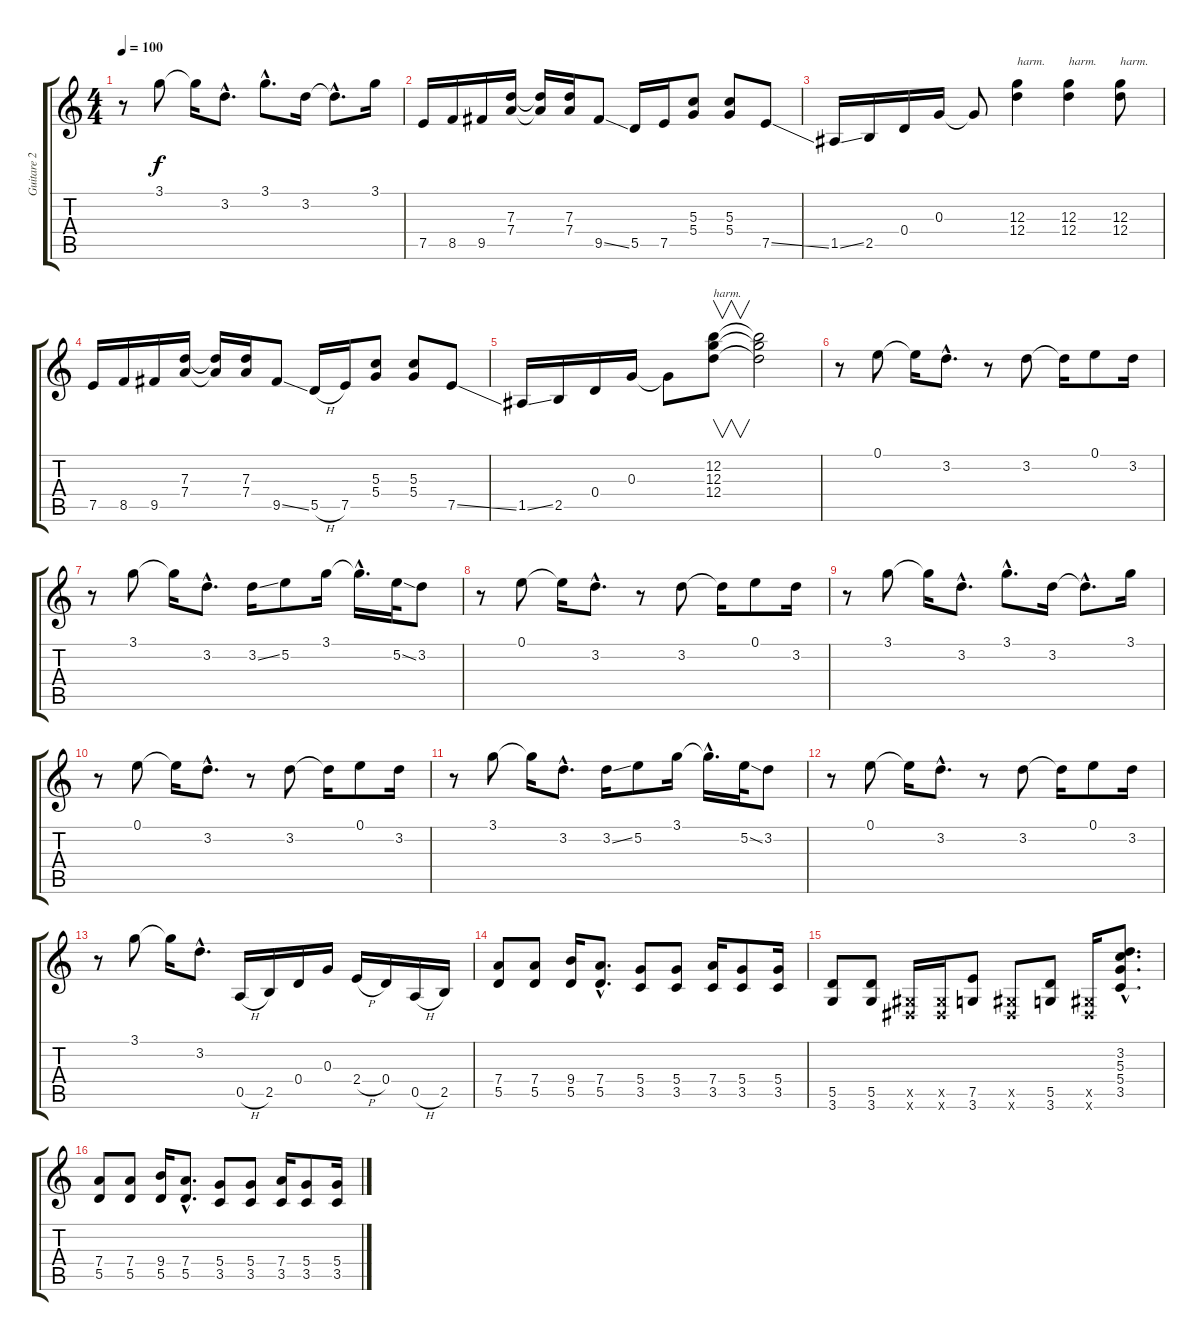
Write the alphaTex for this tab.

\track ("Guitare 2" "Guitare 2") {instrument overdrivenguitar}
\staff {score tabs}
\tuning (E4 B3 G3 D3 A2 E2) {hide}
\ts (4 4)
\tempo 100
\clef g2
\ks c
r.8{dy f} 3.1.8 3.1{t}.16 3.2{hac}.8{d} 3.1{hac}.8{d} 3.2.16 3.2{hac t}.8{d} 3.1.16 |
7.5.16 8.5.16 9.5.16 (7.3 7.4).16 (7.3{t} 7.4{t}).16 (7.3 7.4).16 9.5{ss}.8 5.5.16 7.5.16 (5.3 5.4).8 (5.3 5.4).8 7.5{ss}.8 |
1.5{ss}.16 2.5.16 0.4.16 0.3.16 0.3{t}.8 (12.3 12.4).4{txt "harm."} (12.3 12.4).4{txt "harm."} (12.3 12.4).8{txt "harm."} |
7.5.16 8.5.16 9.5.16 (7.3 7.4).16 (7.3{t} 7.4{t}).16 (7.3 7.4).16 9.5{ss}.8 5.5{h}.16 7.5.16 (5.3 5.4).8 (5.3 5.4).8 7.5{ss}.8 |
1.5{ss}.16 2.5.16 0.4.16 0.3.16 0.3{t}.8 (12.2 12.3 12.4).8{v txt "harm."} (12.2{t} 12.3{t} 12.4{t}).2 |
r.8 0.1.8 0.1{t}.16 3.2{hac}.8{d} r.8 3.2.8 3.2{t}.16 0.1.8 3.2.16 |
r.8 3.1.8 3.1{t}.16 3.2{hac}.8{d} 3.2{ss}.16 5.2.8 3.1.16 3.1{hac t}.16{d} 5.2{ss}.32 3.2.8 |
r.8 0.1.8 0.1{t}.16 3.2{hac}.8{d} r.8 3.2.8 3.2{t}.16 0.1.8 3.2.16 |
r.8 3.1.8 3.1{t}.16 3.2{hac}.8{d} 3.1{hac}.8{d} 3.2.16 3.2{hac t}.8{d} 3.1.16 |
r.8 0.1.8 0.1{t}.16 3.2{hac}.8{d} r.8 3.2.8 3.2{t}.16 0.1.8 3.2.16 |
r.8 3.1.8 3.1{t}.16 3.2{hac}.8{d} 3.2{ss}.16 5.2.8 3.1.16 3.1{hac t}.16{d} 5.2{ss}.32 3.2.8 |
r.8 0.1.8 0.1{t}.16 3.2{hac}.8{d} r.8 3.2.8 3.2{t}.16 0.1.8 3.2.16 |
r.8 3.1.8 3.1{t}.16 3.2{hac}.8{d} 0.5{h}.16 2.5.16 0.4.16 0.3.16 2.4{h}.16 0.4.16 0.5{h}.16 2.5.16 |
(7.4 5.5).8 (7.4 5.5).8 (9.4 5.5).16 (7.4{hac} 5.5{hac}).8{d} (5.4 3.5).8 (5.4 3.5).8 (7.4 3.5).16 (5.4 3.5).8 (5.4 3.5).16 |
(5.5 3.6).8 (5.5 3.6).8 (-1.5{x} -1.6{x}).16 (-1.5{x} -1.6{x}).16 (7.5 3.6).8 (-1.5{x} -1.6{x}).8 (5.5 3.6).8 (-1.5{x} -1.6{x}).16 (3.2{hac} 5.3{hac} 5.4{hac} 3.5{hac}).8{d} |
(7.4 5.5).8 (7.4 5.5).8 (9.4 5.5).16 (7.4{hac} 5.5{hac}).8{d} (5.4 3.5).8 (5.4 3.5).8 (7.4 3.5).16 (5.4 3.5).8 (5.4 3.5).16
